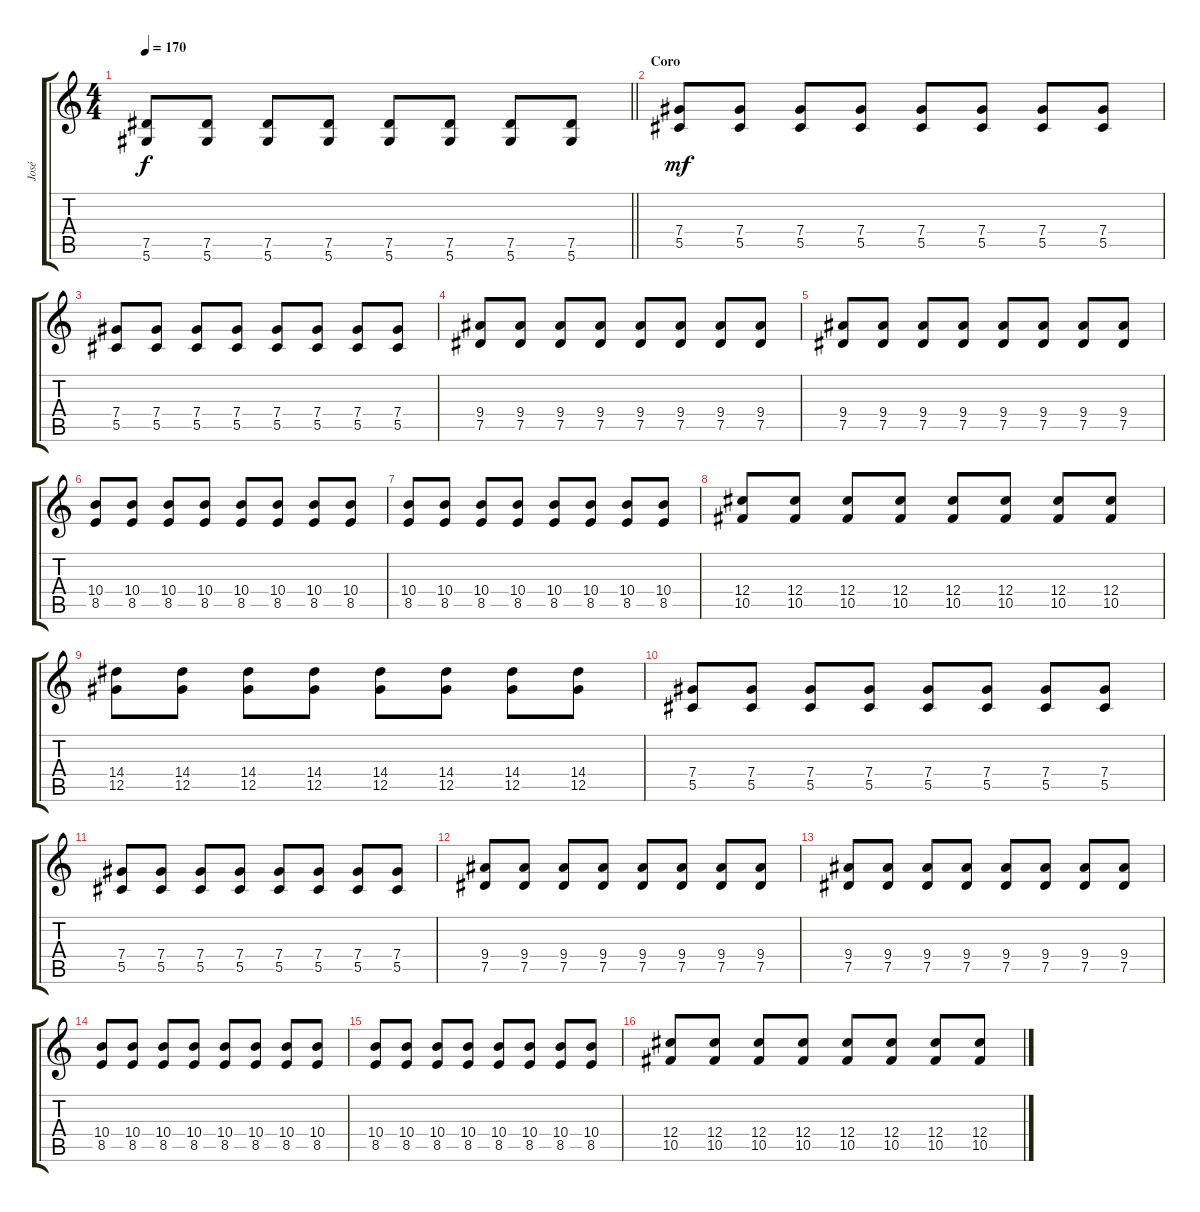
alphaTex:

\track ("José" "José") {instrument overdrivenguitar}
\staff {score tabs}
\tuning (Eb4 Bb3 Gb3 Db3 Ab2 Eb2) {hide}
\ts (4 4)
\tempo 170
\clef g2
\barLineRight lightlight
\ks c
(7.5 5.6).8{dy f} (7.5 5.6).8 (7.5 5.6).8 (7.5 5.6).8 (7.5 5.6).8 (7.5 5.6).8 (7.5 5.6).8 (7.5 5.6).8 |
\section ("" "Coro")
(7.4 5.5).8{dy mf} (7.4 5.5).8 (7.4 5.5).8 (7.4 5.5).8 (7.4 5.5).8 (7.4 5.5).8 (7.4 5.5).8 (7.4 5.5).8 |
(7.4 5.5).8 (7.4 5.5).8 (7.4 5.5).8 (7.4 5.5).8 (7.4 5.5).8 (7.4 5.5).8 (7.4 5.5).8 (7.4 5.5).8 |
(9.4 7.5).8 (9.4 7.5).8 (9.4 7.5).8 (9.4 7.5).8 (9.4 7.5).8 (9.4 7.5).8 (9.4 7.5).8 (9.4 7.5).8 |
(9.4 7.5).8 (9.4 7.5).8 (9.4 7.5).8 (9.4 7.5).8 (9.4 7.5).8 (9.4 7.5).8 (9.4 7.5).8 (9.4 7.5).8 |
(10.4 8.5).8 (10.4 8.5).8 (10.4 8.5).8 (10.4 8.5).8 (10.4 8.5).8 (10.4 8.5).8 (10.4 8.5).8 (10.4 8.5).8 |
(10.4 8.5).8 (10.4 8.5).8 (10.4 8.5).8 (10.4 8.5).8 (10.4 8.5).8 (10.4 8.5).8 (10.4 8.5).8 (10.4 8.5).8 |
(12.4 10.5).8 (12.4 10.5).8 (12.4 10.5).8 (12.4 10.5).8 (12.4 10.5).8 (12.4 10.5).8 (12.4 10.5).8 (12.4 10.5).8 |
(14.4 12.5).8 (14.4 12.5).8 (14.4 12.5).8 (14.4 12.5).8 (14.4 12.5).8 (14.4 12.5).8 (14.4 12.5).8 (14.4 12.5).8 |
(7.4 5.5).8 (7.4 5.5).8 (7.4 5.5).8 (7.4 5.5).8 (7.4 5.5).8 (7.4 5.5).8 (7.4 5.5).8 (7.4 5.5).8 |
(7.4 5.5).8 (7.4 5.5).8 (7.4 5.5).8 (7.4 5.5).8 (7.4 5.5).8 (7.4 5.5).8 (7.4 5.5).8 (7.4 5.5).8 |
(9.4 7.5).8 (9.4 7.5).8 (9.4 7.5).8 (9.4 7.5).8 (9.4 7.5).8 (9.4 7.5).8 (9.4 7.5).8 (9.4 7.5).8 |
(9.4 7.5).8 (9.4 7.5).8 (9.4 7.5).8 (9.4 7.5).8 (9.4 7.5).8 (9.4 7.5).8 (9.4 7.5).8 (9.4 7.5).8 |
(10.4 8.5).8 (10.4 8.5).8 (10.4 8.5).8 (10.4 8.5).8 (10.4 8.5).8 (10.4 8.5).8 (10.4 8.5).8 (10.4 8.5).8 |
(10.4 8.5).8 (10.4 8.5).8 (10.4 8.5).8 (10.4 8.5).8 (10.4 8.5).8 (10.4 8.5).8 (10.4 8.5).8 (10.4 8.5).8 |
(12.4 10.5).8 (12.4 10.5).8 (12.4 10.5).8 (12.4 10.5).8 (12.4 10.5).8 (12.4 10.5).8 (12.4 10.5).8 (12.4 10.5).8
